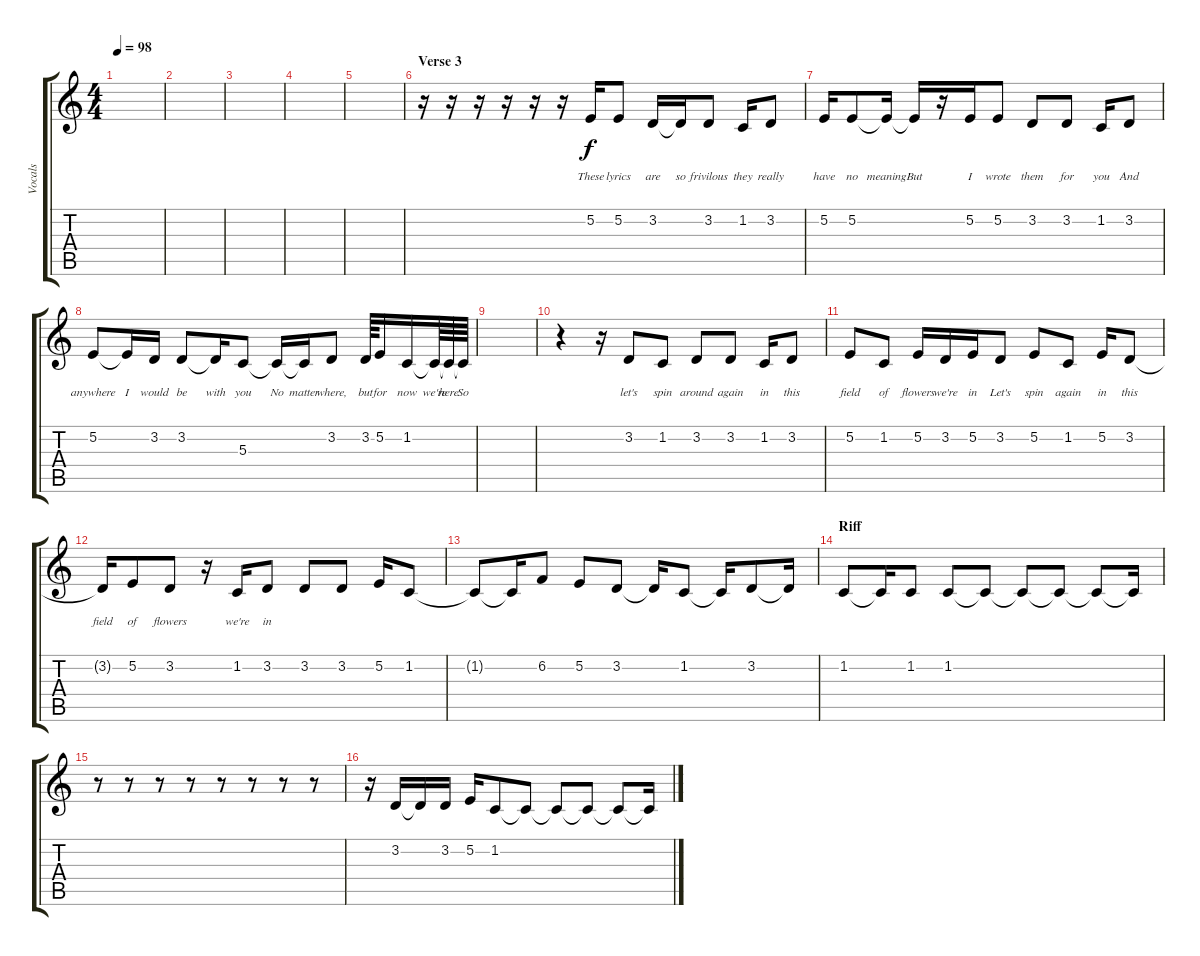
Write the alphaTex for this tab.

\track ("Vocals" "Vocals") {instrument voiceoohs}
\staff {score tabs}
\tuning (E4 B3 G3 D3 A2 E2) {hide}
\ts (4 4)
\tempo 98
\clef g2
\ks c
|
|
|
|
|
\section ("" "Verse 3")
r.16 r.16 r.16 r.16 r.16 r.16 5.2.16{lyrics (0 "") lyrics (1 "") lyrics (2 "These") lyrics (3 "") lyrics (4 "")} 5.2.8{lyrics (0 "") lyrics (1 "") lyrics (2 "lyrics") lyrics (3 "") lyrics (4 "")} 3.2.16{lyrics (0 "") lyrics (1 "") lyrics (2 "are") lyrics (3 "") lyrics (4 "")} 3.2{t}.16{lyrics (0 "") lyrics (1 "") lyrics (2 "so") lyrics (3 "") lyrics (4 "")} 3.2.8{lyrics (0 "") lyrics (1 "") lyrics (2 "frivilous") lyrics (3 "") lyrics (4 "")} 1.2.16{lyrics (0 "") lyrics (1 "") lyrics (2 "they") lyrics (3 "") lyrics (4 "")} 3.2.8{lyrics (0 "") lyrics (1 "") lyrics (2 "really") lyrics (3 "") lyrics (4 "")} |
5.2.16{lyrics (0 "") lyrics (1 "") lyrics (2 "have") lyrics (3 "") lyrics (4 "")} 5.2.8{lyrics (0 "") lyrics (1 "") lyrics (2 "no") lyrics (3 "") lyrics (4 "")} 5.2{t}.16{lyrics (0 "") lyrics (1 "") lyrics (2 "meaning") lyrics (3 "") lyrics (4 "")} 5.2{t}.16{lyrics (0 "") lyrics (1 "") lyrics (2 "But") lyrics (3 "") lyrics (4 "")} r.16 5.2.16{lyrics (0 "") lyrics (1 "") lyrics (2 "I") lyrics (3 "") lyrics (4 "")} 5.2.8{lyrics (0 "") lyrics (1 "") lyrics (2 "wrote") lyrics (3 "") lyrics (4 "")} 3.2.8{lyrics (0 "") lyrics (1 "") lyrics (2 "them") lyrics (3 "") lyrics (4 "")} 3.2.8{lyrics (0 "") lyrics (1 "") lyrics (2 "for") lyrics (3 "") lyrics (4 "")} 1.2.16{lyrics (0 "") lyrics (1 "") lyrics (2 "you") lyrics (3 "") lyrics (4 "")} 3.2.8{lyrics (0 "") lyrics (1 "") lyrics (2 "And") lyrics (3 "") lyrics (4 "")} |
5.2.8{lyrics (0 "") lyrics (1 "") lyrics (2 "anywhere") lyrics (3 "") lyrics (4 "")} 5.2{t}.16{lyrics (0 "") lyrics (1 "") lyrics (2 "I") lyrics (3 "") lyrics (4 "")} 3.2.16{lyrics (0 "") lyrics (1 "") lyrics (2 "would") lyrics (3 "") lyrics (4 "")} 3.2.8{lyrics (0 "") lyrics (1 "") lyrics (2 "be") lyrics (3 "") lyrics (4 "")} 3.2{t}.16{lyrics (0 "") lyrics (1 "") lyrics (2 "with") lyrics (3 "") lyrics (4 "")} 5.3.8{lyrics (0 "") lyrics (1 "") lyrics (2 "you") lyrics (3 "") lyrics (4 "")} 5.3{t}.16{lyrics (0 "") lyrics (1 "") lyrics (2 "No") lyrics (3 "") lyrics (4 "")} 5.3{t}.16{lyrics (0 "") lyrics (1 "") lyrics (2 "matter") lyrics (3 "") lyrics (4 "")} 3.2.8{lyrics (0 "") lyrics (1 "") lyrics (2 "where,") lyrics (3 "") lyrics (4 "")} 3.2.64{lyrics (0 "") lyrics (1 "") lyrics (2 "but") lyrics (3 "") lyrics (4 "")} 5.2.16{lyrics (0 "") lyrics (1 "") lyrics (2 "for") lyrics (3 "") lyrics (4 "")} 1.2.16{lyrics (0 "") lyrics (1 "") lyrics (2 "now") lyrics (3 "") lyrics (4 "")} 1.2{t}.64{lyrics (0 "") lyrics (1 "") lyrics (2 "we're") lyrics (3 "") lyrics (4 "")} 1.2{t}.64{lyrics (0 "") lyrics (1 "") lyrics (2 "here") lyrics (3 "") lyrics (4 "")} 1.2{t}.64{lyrics (0 "") lyrics (1 "") lyrics (2 "So") lyrics (3 "") lyrics (4 "")} |
|
r.4 r.16 3.2.8{lyrics (0 "") lyrics (1 "") lyrics (2 "let's") lyrics (3 "") lyrics (4 "")} 1.2.8{lyrics (0 "") lyrics (1 "") lyrics (2 "spin") lyrics (3 "") lyrics (4 "")} 3.2.8{lyrics (0 "") lyrics (1 "") lyrics (2 "around") lyrics (3 "") lyrics (4 "")} 3.2.8{lyrics (0 "") lyrics (1 "") lyrics (2 "again") lyrics (3 "") lyrics (4 "")} 1.2.16{lyrics (0 "") lyrics (1 "") lyrics (2 "in") lyrics (3 "") lyrics (4 "")} 3.2.8{lyrics (0 "") lyrics (1 "") lyrics (2 "this") lyrics (3 "") lyrics (4 "")} |
5.2.8{lyrics (0 "") lyrics (1 "") lyrics (2 "field") lyrics (3 "") lyrics (4 "")} 1.2.8{lyrics (0 "") lyrics (1 "") lyrics (2 "of") lyrics (3 "") lyrics (4 "")} 5.2.16{lyrics (0 "") lyrics (1 "") lyrics (2 "flowers") lyrics (3 "") lyrics (4 "")} 3.2.16{lyrics (0 "") lyrics (1 "") lyrics (2 "we're") lyrics (3 "") lyrics (4 "")} 5.2.16{lyrics (0 "") lyrics (1 "") lyrics (2 "in") lyrics (3 "") lyrics (4 "")} 3.2.8{lyrics (0 "") lyrics (1 "") lyrics (2 "Let's") lyrics (3 "") lyrics (4 "")} 5.2.8{lyrics (0 "") lyrics (1 "") lyrics (2 "spin") lyrics (3 "") lyrics (4 "")} 1.2.8{lyrics (0 "") lyrics (1 "") lyrics (2 "again") lyrics (3 "") lyrics (4 "")} 5.2.16{lyrics (0 "") lyrics (1 "") lyrics (2 "in") lyrics (3 "") lyrics (4 "")} 3.2.8{lyrics (0 "") lyrics (1 "") lyrics (2 "this") lyrics (3 "") lyrics (4 "")} |
3.2{t}.16{lyrics (0 "") lyrics (1 "") lyrics (2 "field") lyrics (3 "") lyrics (4 "")} 5.2.8{lyrics (0 "") lyrics (1 "") lyrics (2 "of") lyrics (3 "") lyrics (4 "")} 3.2.8{lyrics (0 "") lyrics (1 "") lyrics (2 "flowers") lyrics (3 "") lyrics (4 "")} r.16 1.2.16{lyrics (0 "") lyrics (1 "") lyrics (2 "we're") lyrics (3 "") lyrics (4 "")} 3.2.8{lyrics (0 "") lyrics (1 "") lyrics (2 "in") lyrics (3 "") lyrics (4 "")} 3.2.8 3.2.8 5.2.16 1.2.8 |
1.2{t}.8 1.2{t}.16 6.2.8 5.2.8 3.2.8 3.2{t}.16 1.2.8 1.2{t}.16 3.2.8 3.2{t}.16 |
\section ("" "Riff")
1.2.8 1.2{t}.16 1.2.8 1.2.8 1.2{t}.8 1.2{t}.8 1.2{t}.8 1.2{t}.8 1.2{t}.16 |
r.8 r.8 r.8 r.8 r.8 r.8 r.8 r.8 |
r.16 3.2.16 3.2{t}.16 3.2.16 5.2.16 1.2.8 1.2{t}.8 1.2{t}.8 1.2{t}.8 1.2{t}.8 1.2{t}.16
